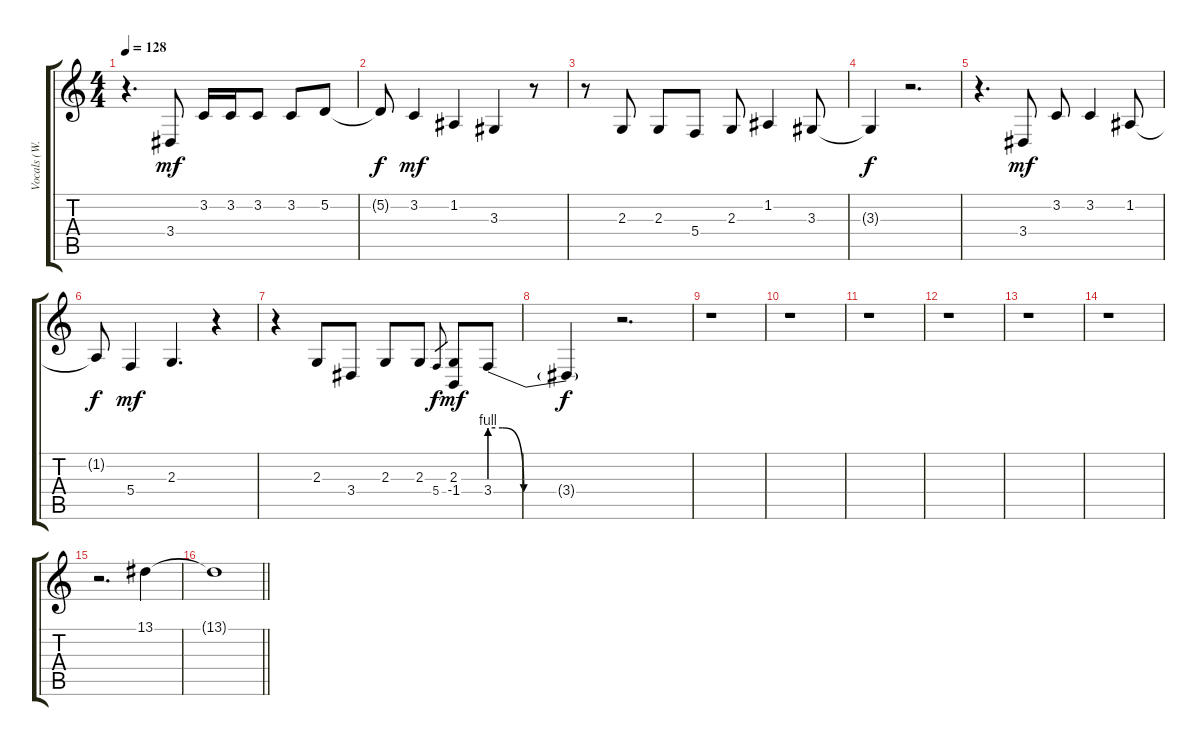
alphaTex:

\track ("Vocals (W. Axl Rose)" "Vocals (W.") {instrument lead2sawtooth}
\staff {score tabs}
\tuning (D4 A3 F3 C3 G2 D2) {hide}
\ts (4 4)
\tempo 128
\clef g2
\ks c
r.4{d dy f} 3.4.8{dy mf} 3.2.16 3.2.16 3.2.8 3.2.8 5.2.8 |
5.2{t}.8{dy f} 3.2.4{dy mf} 1.2.4 3.3.4 r.8 |
r.8 2.3.8 2.3.8 5.4.8 2.3.8 1.2.4 3.3.8 |
3.3{t}.4{dy f} r.2{d} |
r.4{d} 3.4.8{dy mf} 3.2.8 3.2.4 1.2.8 |
1.2{t}.8{dy f} 5.4.4{dy mf} 2.3.4{d} r.4 |
r.4 2.3.8 3.4.8 2.3.8 2.3.8 5.4.8{gr dy f} (2.3 -1.4).8{dy mf} 3.4{be (custom 0 4 6 4 16 0 40 0 60 0)}.8 |
3.4{t}.4{dy f} r.2{d} |
r.1 |
r.1 |
r.1 |
r.1 |
r.1 |
r.1 |
r.2{d} 13.1.4 |
\barLineRight lightlight
13.1{t}.1
